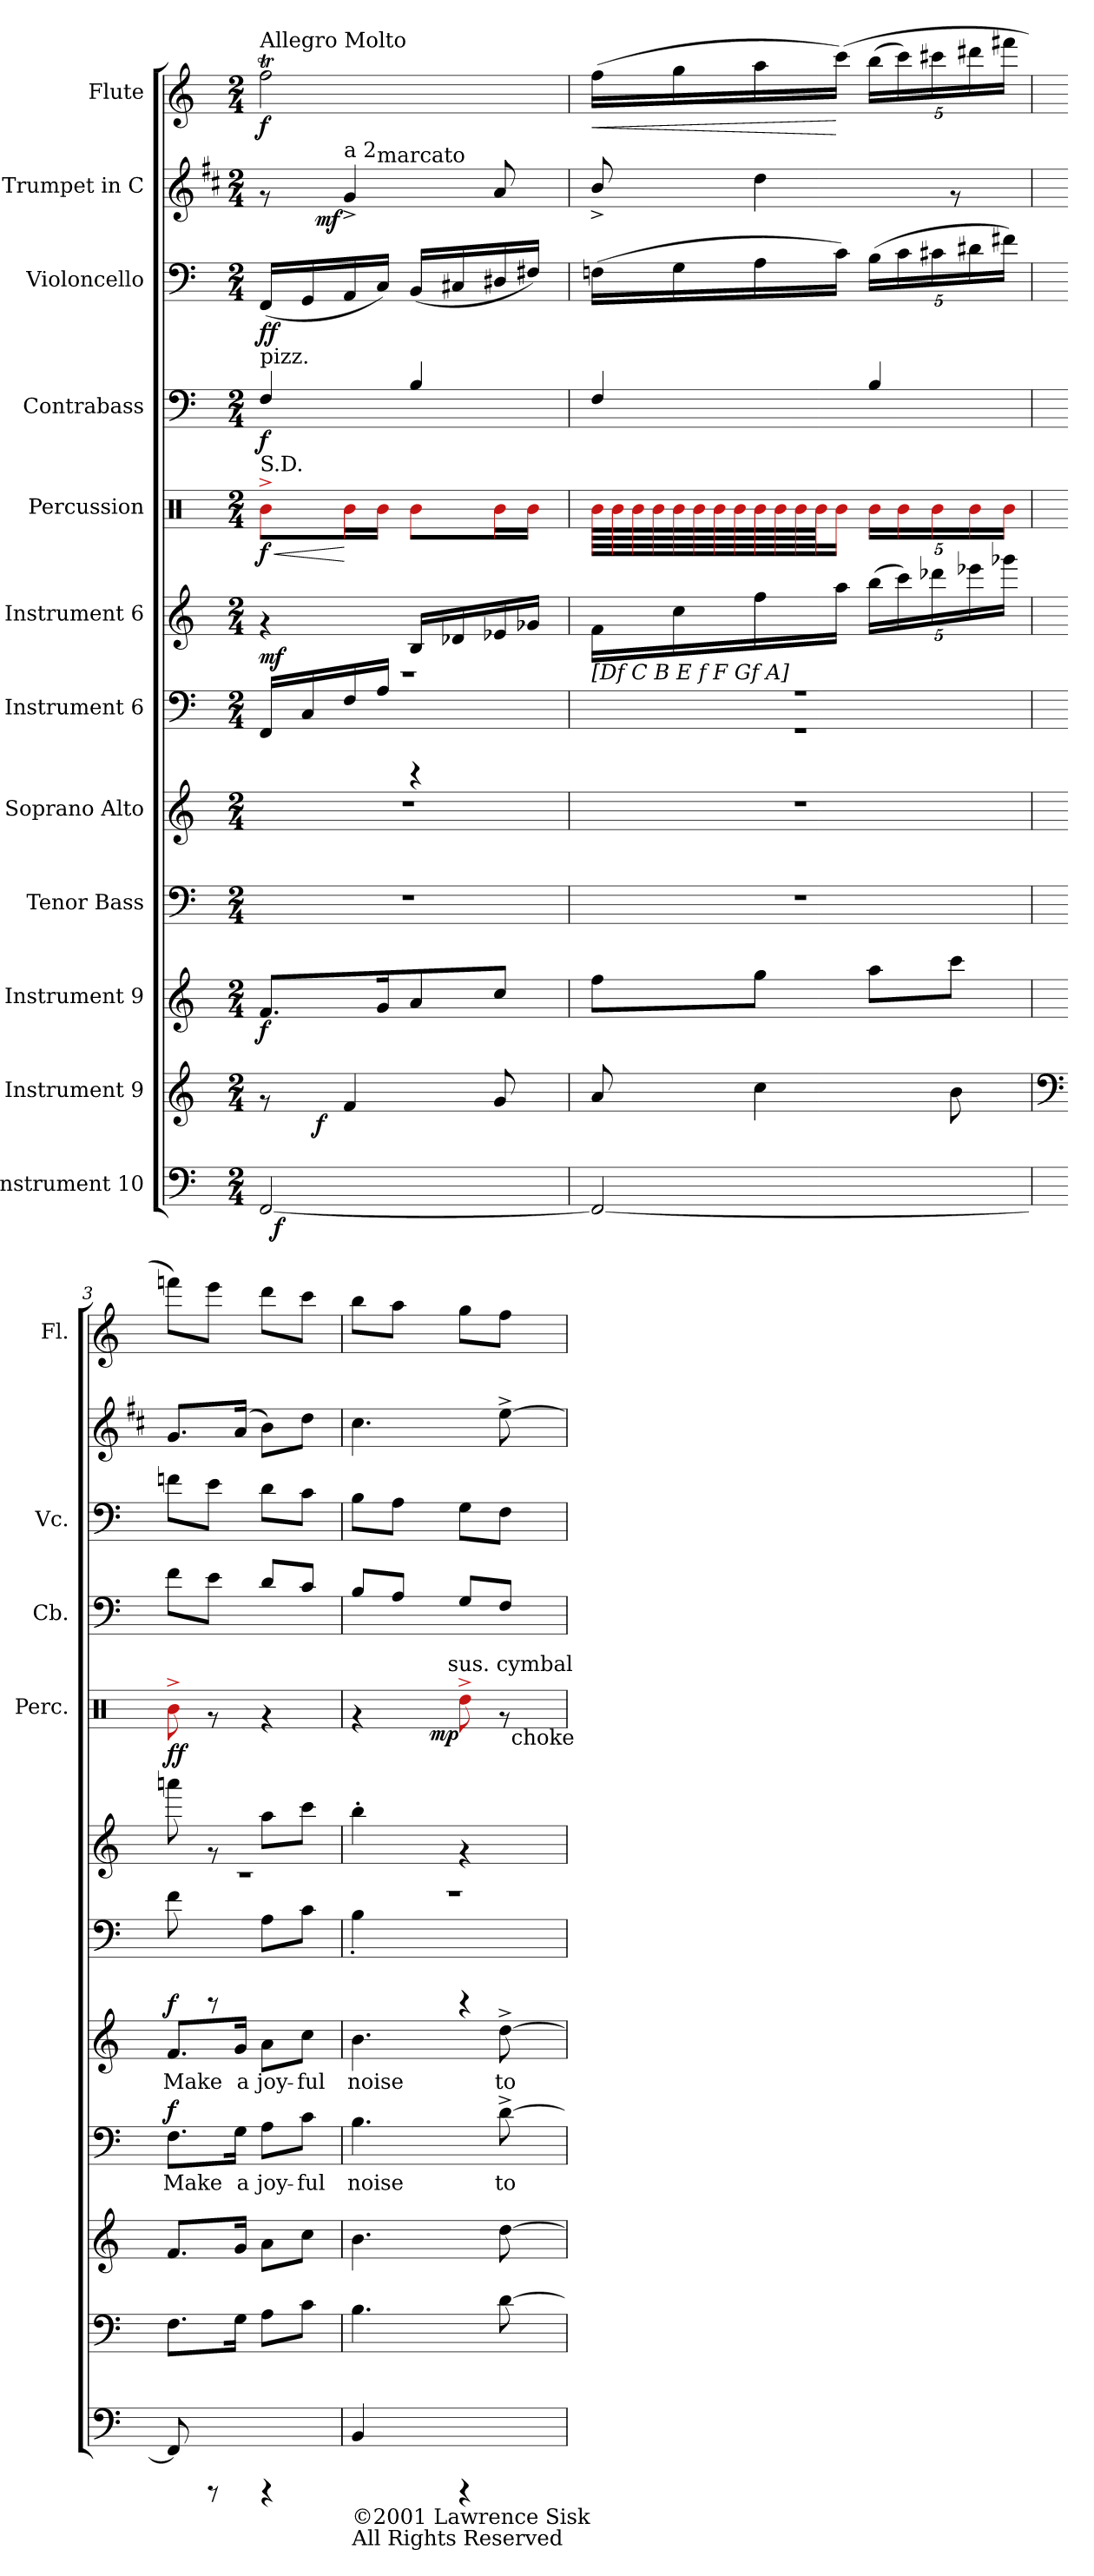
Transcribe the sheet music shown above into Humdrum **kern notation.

**kern	**dynam	**kern	**dynam	**kern	**dynam	**kern	**text	**dynam	**kern	**text	**dynam	**kern	**dynam	**kern	**dynam	**kern	**dynam	**kern	**dynam	**kern	**dynam	**kern	**dynam	**kern	**dynam
*part12	*part12	*part11	*part11	*part10	*part10	*part9	*part9	*part9	*part8	*part8	*part8	*part7	*part7	*part6	*part6	*part5	*part5	*part4	*part4	*part3	*part3	*part2	*part2	*part1	*part1
*staff12	*staff12	*staff11	*staff11	*staff10	*staff10	*staff9	*staff9	*staff9	*staff8	*staff8	*staff8	*staff7	*staff7	*staff6	*staff6	*staff5	*staff5	*staff4	*staff4	*staff3	*staff3	*staff2	*staff2	*staff1	*staff1
*I"Instrument 10	*	*I"Instrument 9	*	*I"Instrument 9	*	*I"Tenor  Bass	*	*	*I"Soprano  Alto	*	*	*I"Instrument 6	*	*I"Instrument 6	*	*I"Percussion	*	*I"Contrabass	*	*I"Violoncello	*	*I"Trumpet in C	*	*I"Flute	*
*	*	*	*	*	*	*	*	*	*	*	*	*	*	*	*	*I'Perc.	*	*I'Cb.	*	*I'Vc.	*	*	*	*I'Fl.	*
!!LO:PB:g=z
*stria5	*	*stria5	*	*stria5	*	*stria5	*	*	*stria5	*	*	*stria5	*	*stria5	*	*stria5	*	*stria5	*	*stria5	*	*stria5	*	*stria5	*
*clefF4	*	*clefG2	*	*clefG2	*	*clefF4	*	*	*clefG2	*	*	*clefF4	*	*clefG2	*	*clefX	*	*clefF4	*	*clefF4	*	*clefG2	*	*clefG2	*
*	*	*	*	*	*	*	*	*	*	*	*	*	*	*	*	*	*	*ITrd7c12	*	*	*	*ITrd1c2	*	*	*
*k[]	*	*k[]	*	*k[]	*	*k[]	*	*	*k[]	*	*	*k[]	*	*k[]	*	*	*	*k[]	*	*k[]	*	*k[]	*	*k[]	*
*C:	*	*C:	*	*C:	*	*C:	*	*	*C:	*	*	*C:	*	*C:	*	*	*	*C:	*	*C:	*	*C:	*	*C:	*
*M2/4	*	*M2/4	*	*M2/4	*	*M2/4	*	*	*M2/4	*	*	*M2/4	*	*M2/4	*	*M2/4	*	*M2/4	*	*M2/4	*	*M2/4	*	*M2/4	*
=1	=1	=1	=1	=1	=1	=1	=1	=1	=1	=1	=1	=1	=1	=1	=1	=1	=1	=1	=1	=1	=1	=1	=1	=1	=1
*	*	*	*	*	*	*	*	*	*	*	*	*^	*	*	*	*	*	*	*	*	*	*	*	*	*
!	!	!	!	!	!	!	!	!	!	!	!	!	!	!	!	!	!	!	!	!	!	!	!	!	!LO:TX:a:t=Allegro Molto	!
!	!	!	!	!	!	!	!	!	!	!	!	!	!	!	!	!	!	!	!LO:TX:a:t=pizz.	!	!	!	!	!	!	!
!	!	!	!	!	!	!	!	!	!	!	!	!	!	!	!	!	!LO:TX:a:t=S.D.	!	!	!	!	!	!	!	!	!
!	!	!	!	!	!LO:DY:b	!	!	!	!	!	!	!	!	!LO:DY:a	!	!	!	!LO:HP:b	!	!	!	!	!	!	!	!
!	!	!	!	!	!	!	!	!	!	!	!	!	!	!	!	!	!	!LO:DY:n=1:b	!	!LO:DY:b	!	!LO:DY:b	!	!	!	!LO:DY:b
*^	*	*^	*	*	*	*	*	*	*	*	*	*	*	*	*	*	*	*	*	*	*	*	*^	*	*	*
*	*	*	*	*	*	*	*	*	*	*	*	*	*	*	*	*	*	*	*	*	*	*	*	*	*	*^	*	*	*
[<2FF/	64ryy	.	8rf	16ryy	.	8.f/L	f	2r	.	.	2r	.	.	2r	16FF/L	mf	4rf	.	8b^>\L	< f	4FF/	f	(<16FF/L	ff	8rf	16ryy	8.ryy	.	2ffT\	f
!	!	!LO:DY:b	!	!	!	!	!	!	!	!	!	!	!	!	!	!	!	!	!	!	!	!	!	!	!	!	!	!	!	!
.	4ryy	f	.	.	.	.	.	.	.	.	.	.	.	.	.	.	.	.	.	.	.	.	.	.	.	.	.	.	.	.
.	.	.	.	64ryy	.	.	.	.	.	.	.	.	.	.	16C/	.	.	.	.	.	.	.	16GG/	.	.	64ryy	.	.	.	.
!	!	!	!	!	!LO:DY:b	!	!	!	!	!	!	!	!	!	!	!	!	!	!	!	!	!	!	!	!	!	!	!LO:DY:b	!	!
.	.	.	.	4ryy	f	.	.	.	.	.	.	.	.	.	.	.	.	.	.	.	.	.	.	.	.	4ryy	.	mf	.	.
!	!	!	!	!	!	!	!	!	!	!	!	!	!	!	!	!	!	!	!	!	!	!	!	!	!LO:TX:a:t=a 2	!	!	!	!	!
.	.	.	4f/	.	.	.	.	.	.	.	.	.	.	.	16F/	.	.	.	16b\	[	.	.	16AA/	.	4f^>/	.	.	.	.	.
!	!	!	!	!	!	!	!	!	!	!	!	!	!	!	!	!	!	!	!	!	!	!	!	!	!	!	!LO:TX:a:t=marcato	!	!	!
.	.	.	.	.	.	16g/	.	.	.	.	.	.	.	.	16A/J	.	.	.	16b\J	.	.	.	16C/J)	.	.	.	4ryy	.	.	.
.	.	.	.	.	.	8a/	.	.	.	.	.	.	.	.	4rCCC	.	16B/L	.	8b\L	.	4BB/	.	(<16BB/L	.	.	.	.	.	.	.
.	8...ryy	.	.	.	.	.	.	.	.	.	.	.	.	.	.	.	.	.	.	.	.	.	.	.	.	.	.	.	.	.
.	.	.	.	.	.	.	.	.	.	.	.	.	.	.	.	.	16d-X/	.	.	.	.	.	16C#X/	.	.	.	.	.	.	.
.	.	.	.	8ryy	.	.	.	.	.	.	.	.	.	.	.	.	.	.	.	.	.	.	.	.	.	8ryy	.	.	.	.
.	.	.	8g/	.	.	8cc/J	.	.	.	.	.	.	.	.	.	.	16e-X/	.	16b\	.	.	.	16D#X/	.	8g/	.	.	.	.	.
.	.	.	.	.	.	.	.	.	.	.	.	.	.	.	.	.	16g-X/J	.	16b\J	.	.	.	16F#X/J)	.	.	.	16ryy	.	.	.
.	.	.	.	32.ryy	.	.	.	.	.	.	.	.	.	.	.	.	.	.	.	.	.	.	.	.	.	32.ryy	.	.	.	.
=2	=2	=2	=2	=2	=2	=2	=2	=2	=2	=2	=2	=2	=2	=2	=2	=2	=2	=2	=2	=2	=2	=2	=2	=2	=2	=2	=2	=2	=2	=2
!	!	!	!	!	!	!	!	!	!	!	!	!	!	!	!	!	!LO:TX:b:t=[Df C B E f F Gf A]	!	!	!	!	!	!	!	!	!	!	!	!	!
!	!	!	!	!	!	!	!	!	!	!	!	!	!	!	!	!	!	!	!	!	!	!	!	!	!	!	!	!	!	!LO:HP:b
*v	*v	*	*	*	*	*	*	*	*	*	*	*	*	*	*	*	*	*	*	*	*	*	*	*	*v	*v	*v	*	*	*
*	*	*v	*v	*	*	*	*	*	*	*	*	*	*	*	*	*	*	*	*	*	*	*	*	*	*	*	*
*	*	*	*	*	*	*	*	*	*	*	*	*	*	*	*	*	*tremolo	*	*	*	*	*	*	*	*	*
2FF/_<	.	8a/	.	8ff\L	.	2r	.	.	2r	.	.	2r	2r	.	16f\L	.	64b\LLLL	.	4FF/	.	(>16Fn\L	.	8a^>/	.	(>16ff\L	<
.	.	.	.	.	.	.	.	.	.	.	.	.	.	.	.	.	64b\	.	.	.	.	.	.	.	.	.
.	.	.	.	.	.	.	.	.	.	.	.	.	.	.	.	.	64b\	.	.	.	.	.	.	.	.	.
.	.	.	.	.	.	.	.	.	.	.	.	.	.	.	.	.	64b\	.	.	.	.	.	.	.	.	.
.	.	.	.	.	.	.	.	.	.	.	.	.	.	.	16cc\	.	64b\	.	.	.	16G\	.	.	.	16gg\	.
.	.	.	.	.	.	.	.	.	.	.	.	.	.	.	.	.	64b\	.	.	.	.	.	.	.	.	.
.	.	.	.	.	.	.	.	.	.	.	.	.	.	.	.	.	64b\	.	.	.	.	.	.	.	.	.
.	.	.	.	.	.	.	.	.	.	.	.	.	.	.	.	.	64b\	.	.	.	.	.	.	.	.	.
.	.	4cc\	.	8gg\J	.	.	.	.	.	.	.	.	.	.	16ff\	.	64b\	.	.	.	16A\	.	4cc\	.	16aa\	.
.	.	.	.	.	.	.	.	.	.	.	.	.	.	.	.	.	64b\	.	.	.	.	.	.	.	.	.
.	.	.	.	.	.	.	.	.	.	.	.	.	.	.	.	.	64b\	.	.	.	.	.	.	.	.	.
.	.	.	.	.	.	.	.	.	.	.	.	.	.	.	.	.	64b\JJJJ	.	.	.	.	.	.	.	.	.
*	*	*	*	*	*	*	*	*	*	*	*	*	*	*	*	*	*Xtremolo	*	*	*	*	*	*	*	*	*
.	.	.	.	.	.	.	.	.	.	.	.	.	.	.	16aa\J	.	16b\J	.	.	.	16c\J)	.	.	.	(<16ccc\J)	[
*	*	*	*	*	*	*	*	*	*	*	*	*	*	*	*Xbrackettup	*	*Xbrackettup	*	*	*	*Xbrackettup	*	*	*	*Xbrackettup	*
.	.	.	.	8aa\L	.	.	.	.	.	.	.	.	.	.	(<20bb\L	.	20b\L	.	4BB/	.	(>20B\L	.	.	.	(>20bb\L	.
.	.	.	.	.	.	.	.	.	.	.	.	.	.	.	20ccc\)	.	20b\	.	.	.	20c\	.	.	.	20ccc\)	.
.	.	.	.	.	.	.	.	.	.	.	.	.	.	.	20ddd-X\	.	20b\	.	.	.	20c#X\	.	.	.	20ccc#X\	.
.	.	8b\	.	8ccc\J	.	.	.	.	.	.	.	.	.	.	.	.	.	.	.	.	.	.	8rf	.	.	.
.	.	.	.	.	.	.	.	.	.	.	.	.	.	.	20eee-X\	.	20b\	.	.	.	20d#X\	.	.	.	20ddd#X\	.
.	.	.	.	.	.	.	.	.	.	.	.	.	.	.	20ggg-X\J	.	20b\J	.	.	.	20f#X\J)	.	.	.	20fff#X\J	.
=3	=3	=3	=3	=3	=3	=3	=3	=3	=3	=3	=3	=3	=3	=3	=3	=3	=3	=3	=3	=3	=3	=3	=3	=3	=3	=3
*	*	*clefF4	*	*	*	*	*	*	*	*	*	*	*	*	*	*	*	*	*	*	*	*	*	*	*	*
!	!	!	!	!	!	!	!LO:LY:a:cj	!LO:DY:a	!	!LO:LY:b:cj	!LO:DY:a	!	!	!	!	!LO:DY:a	!	!	!	!	!	!	!	!	!	!
8FF/]	.	8.F\L	.	8.f/L	.	8.F\L	Make	f	8.f/L	Make	f	2r	8f\	.	8aaan\	ff	8b^>\	.	8F\L	.	8fn\L	.	8.f/L	.	8fffn\L)	.
8rCCC	.	.	.	.	.	.	.	.	.	.	.	.	8rCCC	.	8rf	.	8rf	.	8E\J	.	8e\J	.	.	.	8eee\J	.
!	!	!	!	!	!	!	!LO:LY:a:cj	!	!	!LO:LY:b:cj	!	!	!	!	!	!	!	!	!	!	!	!	!	!	!	!
.	.	16G\J	.	16g/J	.	16G\J	a	.	16g/J	a	.	.	.	.	.	.	.	.	.	.	.	.	(>16g/J	.	.	.
!	!	!	!	!	!	!	!LO:LY:a:cj	!	!	!LO:LY:b:cj	!	!	!	!	!	!	!	!	!	!	!	!	!	!	!	!
4rCCC	.	8A\L	.	8a\L	.	8A\L	joy-	.	8a\L	joy-	.	.	8A\L	.	8aa\L	.	4rf	.	8D/L	.	8d\L	.	8a\L)	.	8ddd\L	.
!	!	!	!	!	!	!	!LO:LY:a:cj	!	!	!LO:LY:b:cj	!	!	!	!	!	!	!	!	!	!	!	!	!	!	!	!
.	.	8c\J	.	8cc\J	.	8c\J	-ful	.	8cc\J	-ful	.	.	8c\J	.	8ccc\J	.	.	.	8C/J	.	8c\J	.	8cc\J	.	8ccc\J	.
=4	=4	=4	=4	=4	=4	=4	=4	=4	=4	=4	=4	=4	=4	=4	=4	=4	=4	=4	=4	=4	=4	=4	=4	=4	=4	=4
!LO:TX:b:t=©2001 Lawrence Sisk	!	!	!	!	!	!	!	!	!	!	!	!	!	!	!	!	!	!	!	!	!	!	!	!	!	!
!LO:TX:b:t=All Rights Reserved	!	!	!	!	!	!	!	!	!	!	!	!	!	!	!	!	!	!	!	!	!	!	!	!	!	!
!	!	!	!	!	!	!	!LO:LY:a:cj	!	!	!LO:LY:b:cj	!	!	!	!	!	!	!	!	!	!	!	!	!	!	!	!
*	*	*	*	*	*	*	*	*	*	*	*	*	*	*	*	*	*^	*	*	*	*	*	*	*	*	*
*	*	*	*	*	*	*	*	*	*	*	*	*	*	*	*	*	*	*^	*	*	*	*	*	*	*	*	*
*	*	*	*	*	*	*	*	*	*	*	*	*	*	*	*	*	*	*	*^	*	*	*	*	*	*	*	*	*
4BB/	.	4.B\	.	4.b\	.	4.B\	noise	.	4.b\	noise	.	2r	4B'>\	.	4bb'>\	.	4rf	8ryy	8...ryy	4ryy	.	8BB/L	.	8B\L	.	4.b\	.	8bb\L	.
.	.	.	.	.	.	.	.	.	.	.	.	.	.	.	.	.	.	16ryy	.	.	.	8AA/J	.	8A\J	.	.	.	8aa\J	.
.	.	.	.	.	.	.	.	.	.	.	.	.	.	.	.	.	.	64ryy	.	.	.	.	.	.	.	.	.	.	.
!	!	!	!	!	!	!	!	!	!	!	!	!	!	!	!	!	!	!	!	!	!LO:DY:b	!	!	!	!	!	!	!	!
.	.	.	.	.	.	.	.	.	.	.	.	.	.	.	.	.	.	4ryy	.	.	mp	.	.	.	.	.	.	.	.
!	!	!	!	!	!	!	!	!	!	!	!	!	!	!	!	!	!	!	!LO:TX:a:t=sus. cymbal	!	!	!	!	!	!	!	!	!	!
.	.	.	.	.	.	.	.	.	.	.	.	.	.	.	.	.	.	.	4ryy	.	.	.	.	.	.	.	.	.	.
4rCCC	.	.	.	.	.	.	.	.	.	.	.	.	4rCCC	.	4rf	.	8dd^>\	.	.	8ryy	.	8GG/L	.	8G\L	.	.	.	8gg\L	.
!	!	!	!	!	!	!	!LO:LY:a:cj	!	!	!LO:LY:b:cj	!	!	!	!	!	!	!	!	!	!	!	!	!	!	!	!	!	!	!
.	.	[>8d\	.	[>8dd\	.	[>8d^>\	to	.	[>8dd^>\	to	.	.	.	.	.	.	8rf	.	.	64ryy	.	8FF/J	.	8F\J	.	[>8dd^>\	.	8ff\J	.
!	!	!	!	!	!	!	!	!	!	!	!	!	!	!	!	!	!	!	!	!LO:TX:b:t=choke	!	!	!	!	!	!	!	!	!
.	.	.	.	.	.	.	.	.	.	.	.	.	.	.	.	.	.	.	.	16..ryy	.	.	.	.	.	.	.	.	.
.	.	.	.	.	.	.	.	.	.	.	.	.	.	.	.	.	.	32.ryy	.	.	.	.	.	.	.	.	.	.	.
.	.	.	.	.	.	.	.	.	.	.	.	.	.	.	.	.	.	.	64ryy	.	.	.	.	.	.	.	.	.	.
*	*	*	*	*	*	*	*	*	*	*	*	*v	*v	*	*	*	*v	*v	*v	*v	*	*	*	*	*	*	*	*	*
=	=	=	=	=	=	=	=	=	=	=	=	=	=	=	=	=	=	=	=	=	=	=	=	=	=
*-	*-	*-	*-	*-	*-	*-	*-	*-	*-	*-	*-	*-	*-	*-	*-	*-	*-	*-	*-	*-	*-	*-	*-	*-	*-
